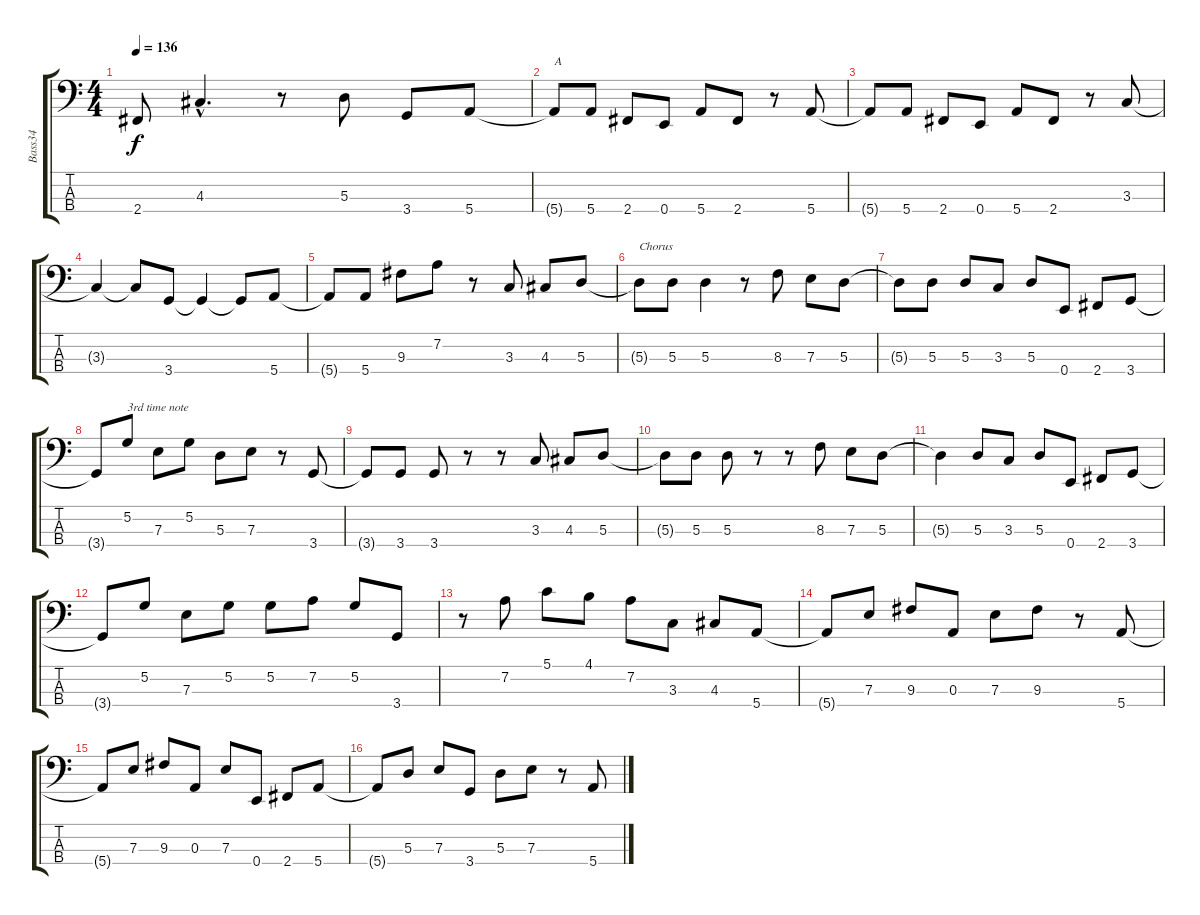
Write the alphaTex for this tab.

\track ("Bass34" "Bass34") {instrument electricbasspick}
\staff {score tabs}
\tuning (G2 D2 A1 E1) {hide}
\ts (4 4)
\tempo 136
\clef f4
\ks c
2.4{t}.8{dy f} 4.3{hac}.4{d} r.8 5.3.8 3.4.8 5.4.8 |
5.4{t}.8{txt "A "} 5.4.8 2.4.8 0.4.8 5.4.8 2.4.8 r.8 5.4.8 |
5.4{t}.8 5.4.8 2.4.8 0.4.8 5.4.8 2.4.8 r.8 3.3.8 |
3.3{t}.4 3.3{t}.8 3.4.8 3.4{t}.4 3.4{t}.8 5.4.8 |
5.4{t}.8 5.4.8 9.3.8 7.2.8 r.8 3.3.8 4.3.8 5.3.8 |
5.3{t}.8{txt "Chorus"} 5.3.8 5.3.4 r.8 8.3.8 7.3.8 5.3.8 |
5.3{t}.8 5.3.8 5.3.8 3.3.8 5.3.8 0.4.8 2.4.8 3.4.8 |
3.4{t}.8 5.2.8{txt "3rd time note"} 7.3.8 5.2.8 5.3.8 7.3.8 r.8 3.4.8 |
3.4{t}.8 3.4.8 3.4.8 r.8 r.8 3.3.8 4.3.8 5.3.8 |
5.3{t}.8 5.3.8 5.3.8 r.8 r.8 8.3.8 7.3.8 5.3.8 |
5.3{t}.4 5.3.8 3.3.8 5.3.8 0.4.8 2.4.8 3.4.8 |
3.4{t}.8 5.2.8 7.3.8 5.2.8 5.2.8 7.2.8 5.2.8 3.4.8 |
r.8 7.2.8 5.1.8 4.1.8 7.2.8 3.3.8 4.3.8 5.4.8 |
5.4{t}.8 7.3.8 9.3.8 0.3.8 7.3.8 9.3.8 r.8 5.4.8 |
5.4{t}.8 7.3.8 9.3.8 0.3.8 7.3.8 0.4.8 2.4.8 5.4.8 |
5.4{t}.8 5.3.8 7.3.8 3.4.8 5.3.8 7.3.8 r.8 5.4.8
